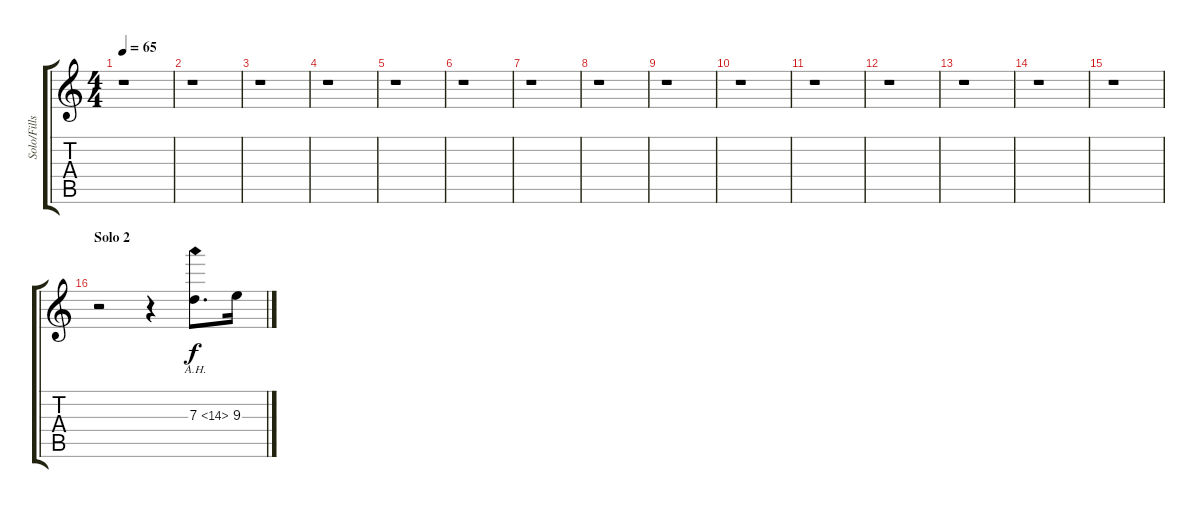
\track ("Solo/Fills" "Solo/Fills") {instrument distortionguitar}
\staff {score tabs}
\tuning (E4 B3 G3 D3 A2 E2) {hide}
\ts (4 4)
\tempo 65
\clef g2
\ks c
r.1{dy f} |
r.1 |
r.1 |
r.1 |
r.1 |
r.1 |
r.1 |
r.1 |
r.1 |
r.1 |
r.1 |
r.1 |
r.1 |
r.1 |
r.1 |
\section ("" "Solo 2")
r.2 r.4 7.3{ah 7}.8{d} 9.3.16
